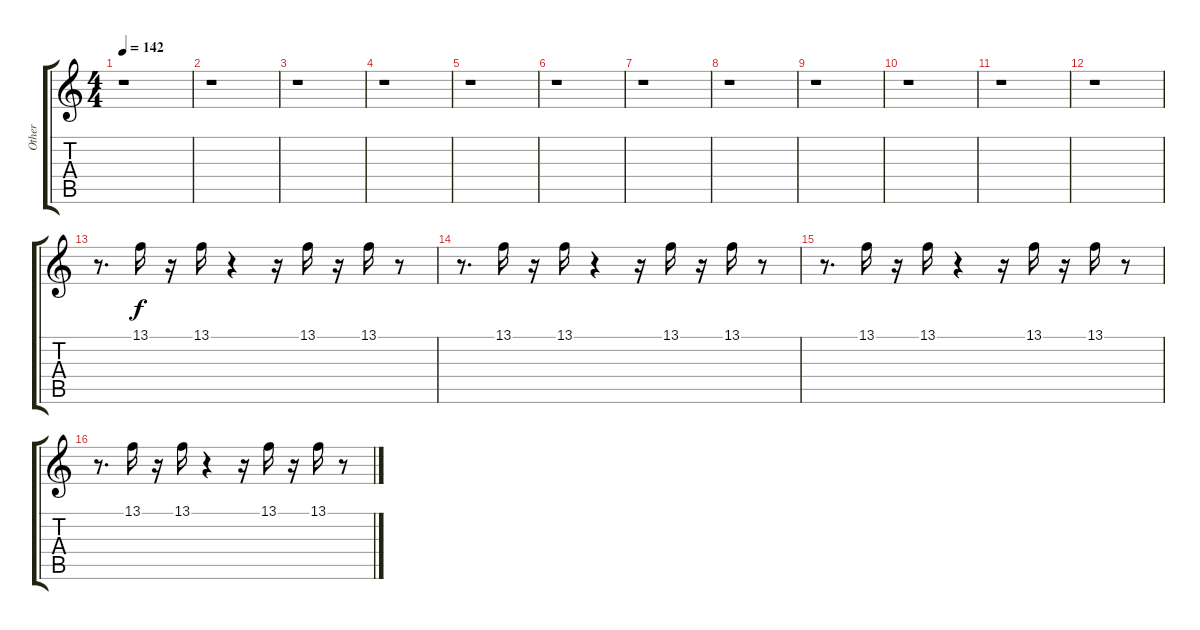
\track ("Other" "Other") {instrument baritonesax}
\staff {score tabs}
\tuning (E4 B3 G3 D3 A2 E2) {hide}
\ts (4 4)
\tempo 142
\clef g2
\ks c
r.1{dy f} |
r.1 |
r.1 |
r.1 |
r.1 |
r.1 |
r.1 |
r.1 |
r.1 |
r.1 |
r.1 |
r.1 |
r.8{d} 13.1.16 r.16 13.1.16 r.4 r.16 13.1.16 r.16 13.1.16 r.8 |
r.8{d} 13.1.16 r.16 13.1.16 r.4 r.16 13.1.16 r.16 13.1.16 r.8 |
r.8{d} 13.1.16 r.16 13.1.16 r.4 r.16 13.1.16 r.16 13.1.16 r.8 |
r.8{d} 13.1.16 r.16 13.1.16 r.4 r.16 13.1.16 r.16 13.1.16 r.8
